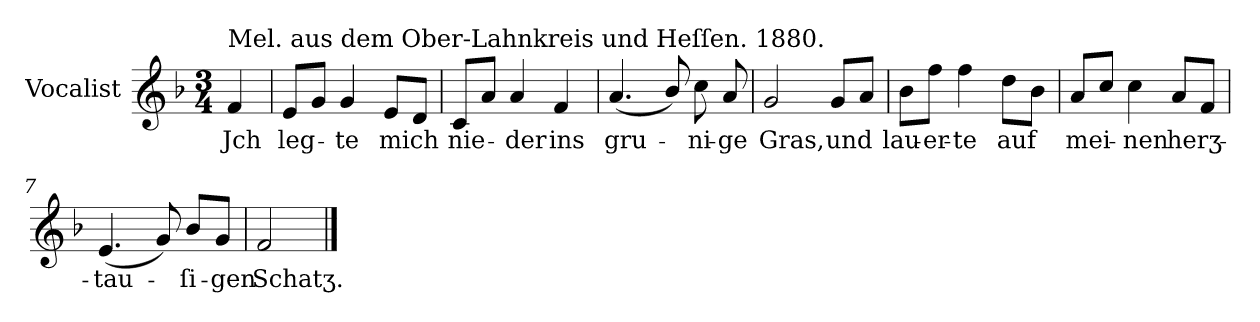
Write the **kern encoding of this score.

**kern	**text
*part1	*part1
*staff1	*staff1
*I"Vocalist	*
*k[b-]	*
*F:	*
*M3/4	*
=	=
!LO:TX:a:t=Mel. aus dem Ober-Lahnkreis und Heſſen. 1880.	!
4f	Jch
=1	=1
8eL	leg-
8gJ	.
4g	-te
8eL	mich
8dJ	.
=2	=2
8cL	nie-
8aJ	.
4a	-der
4f	ins
=3	=3
(4.a	gru-
8b-/)	.
8cc	-ni-
8a	-ge
=4	=4
2g	Gras,
8gL	und
8aJ	.
=5	=5
8b-L	lau-
8ffJ	-er-
4ff	-te
8ddL	auf
8b-J	.
=6	=6
8a/L	mei-
8ccJ	.
4cc	-nen
8aL	herʒ-
8fJ	.
=7	=7
(4.e	-tau-
8g)	.
8b-L	-ſi-
8gJ	-gen
=8	=8
2f	Schatʒ.
==	==
*-	*-
